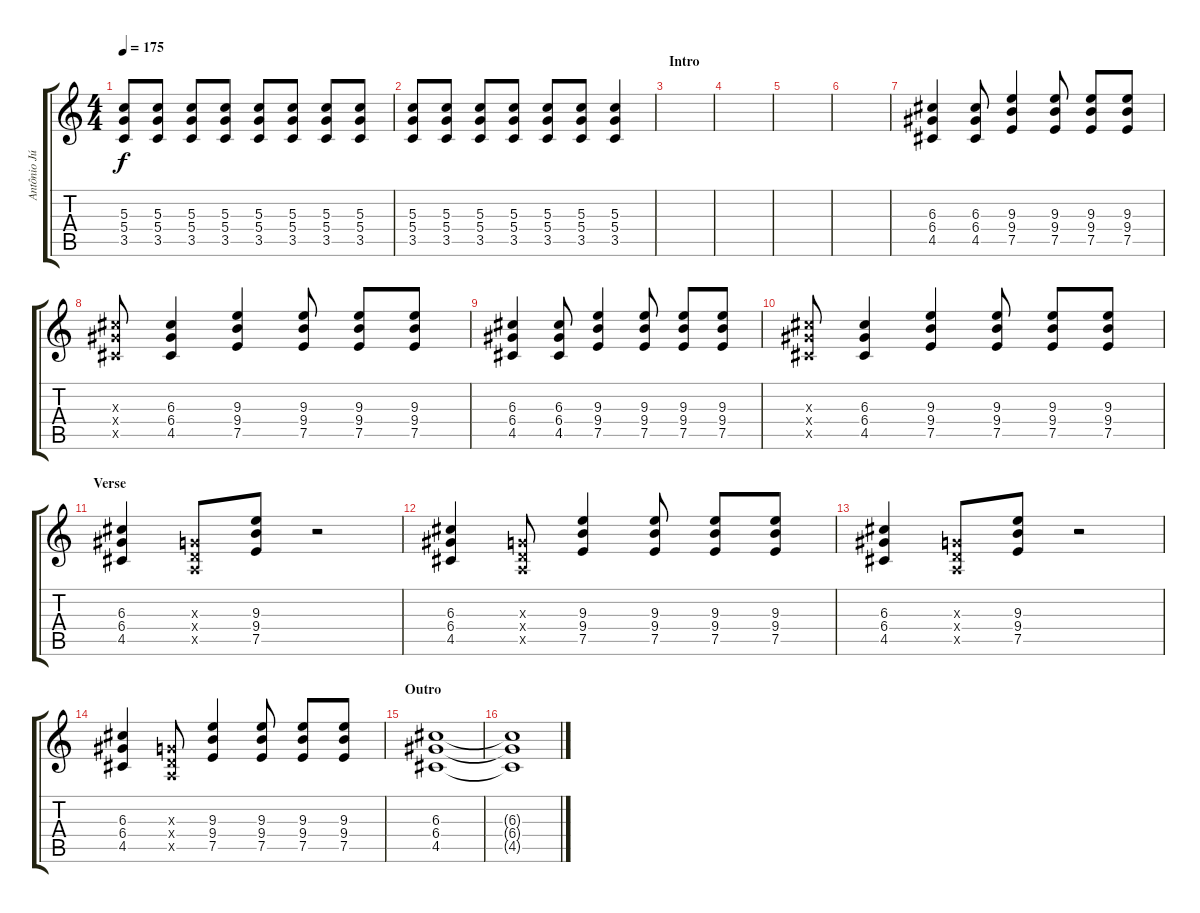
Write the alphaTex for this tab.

\track ("Antônio Júlio Nastácia" "Antônio Jú") {instrument overdrivenguitar}
\staff {score tabs}
\tuning (E4 B3 G3 D3 A2 E2) {hide}
\ts (4 4)
\tempo 175
\clef g2
\ks c
(5.3 5.4 3.5).8{dy f} (5.3 5.4 3.5).8 (5.3 5.4 3.5).8 (5.3 5.4 3.5).8 (5.3 5.4 3.5).8 (5.3 5.4 3.5).8 (5.3 5.4 3.5).8 (5.3 5.4 3.5).8 |
(5.3 5.4 3.5).8 (5.3 5.4 3.5).8 (5.3 5.4 3.5).8 (5.3 5.4 3.5).8 (5.3 5.4 3.5).8 (5.3 5.4 3.5).8 (5.3 5.4 3.5).4 |
\section ("" "Intro")
|
|
|
|
(6.3 6.4 4.5).4 (6.3 6.4 4.5).8 (9.3 9.4 7.5).4 (9.3 9.4 7.5).8 (9.3 9.4 7.5).8 (9.3 9.4 7.5).8 |
(6.3{x} 6.4{x} 4.5{x}).8 (6.3 6.4 4.5).4 (9.3 9.4 7.5).4 (9.3 9.4 7.5).8 (9.3 9.4 7.5).8 (9.3 9.4 7.5).8 |
(6.3 6.4 4.5).4 (6.3 6.4 4.5).8 (9.3 9.4 7.5).4 (9.3 9.4 7.5).8 (9.3 9.4 7.5).8 (9.3 9.4 7.5).8 |
(6.3{x} 6.4{x} 4.5{x}).8 (6.3 6.4 4.5).4 (9.3 9.4 7.5).4 (9.3 9.4 7.5).8 (9.3 9.4 7.5).8 (9.3 9.4 7.5).8 |
\section ("" "Verse")
(6.3 6.4 4.5).4 (0.3{x} 0.4{x} 0.5{x}).8 (9.3 9.4 7.5).8 r.2 |
(6.3 6.4 4.5).4 (0.3{x} 0.4{x} 0.5{x}).8 (9.3 9.4 7.5).4 (9.3 9.4 7.5).8 (9.3 9.4 7.5).8 (9.3 9.4 7.5).8 |
(6.3 6.4 4.5).4 (0.3{x} 0.4{x} 0.5{x}).8 (9.3 9.4 7.5).8 r.2 |
(6.3 6.4 4.5).4 (0.3{x} 0.4{x} 0.5{x}).8 (9.3 9.4 7.5).4 (9.3 9.4 7.5).8 (9.3 9.4 7.5).8 (9.3 9.4 7.5).8 |
\section ("" "Outro")
(6.3 6.4 4.5).1 |
(6.3{t} 6.4{t} 4.5{t}).1
